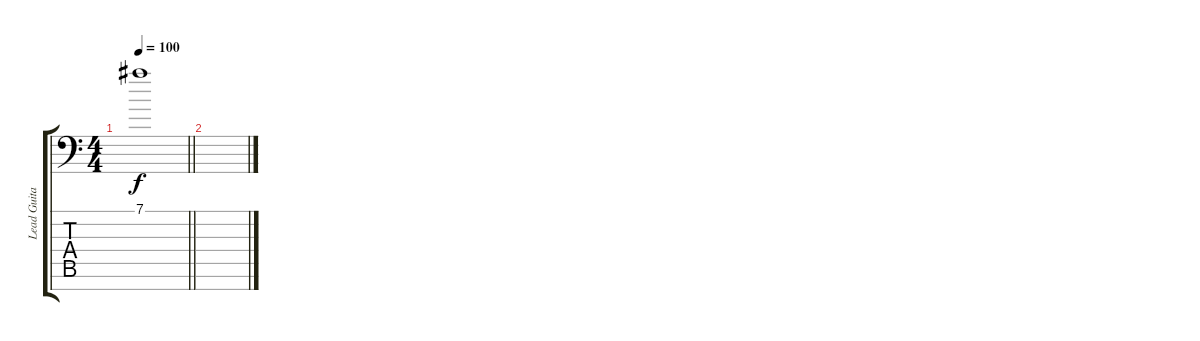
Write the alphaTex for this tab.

\track ("Lead Guitar #2" "Lead Guita") {instrument electricguitarjazz}
\staff {score tabs}
\tuning (Eb4 Bb3 F3 Eb3 Bb2 F2 Bb1) {hide}
\ts (4 4)
\tempo 100
\clef f4
\barLineRight lightlight
\ks c
7.1{t}.1{dy f} |
\section ("" "")
